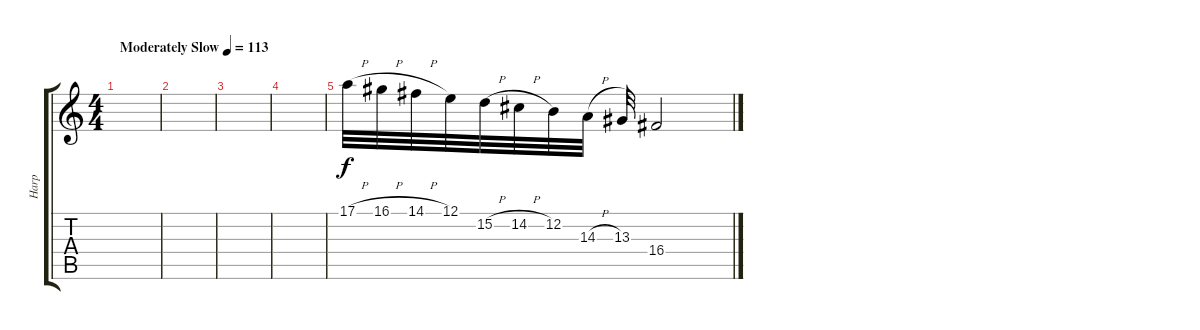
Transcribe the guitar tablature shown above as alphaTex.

\track ("Harp" "Harp") {instrument koto}
\staff {score tabs}
\tuning (E4 B3 G3 D3 A2 E2) {hide}
\ts (4 4)
\tempo (113 "Moderately Slow")
\clef g2
\ks c
|
|
|
|
17.1{h}.32 16.1{h}.32 14.1{h}.32 12.1.32 15.2{h}.32 14.2{h}.32 12.2.32 14.3{h}.32 13.3.32 16.4.2
